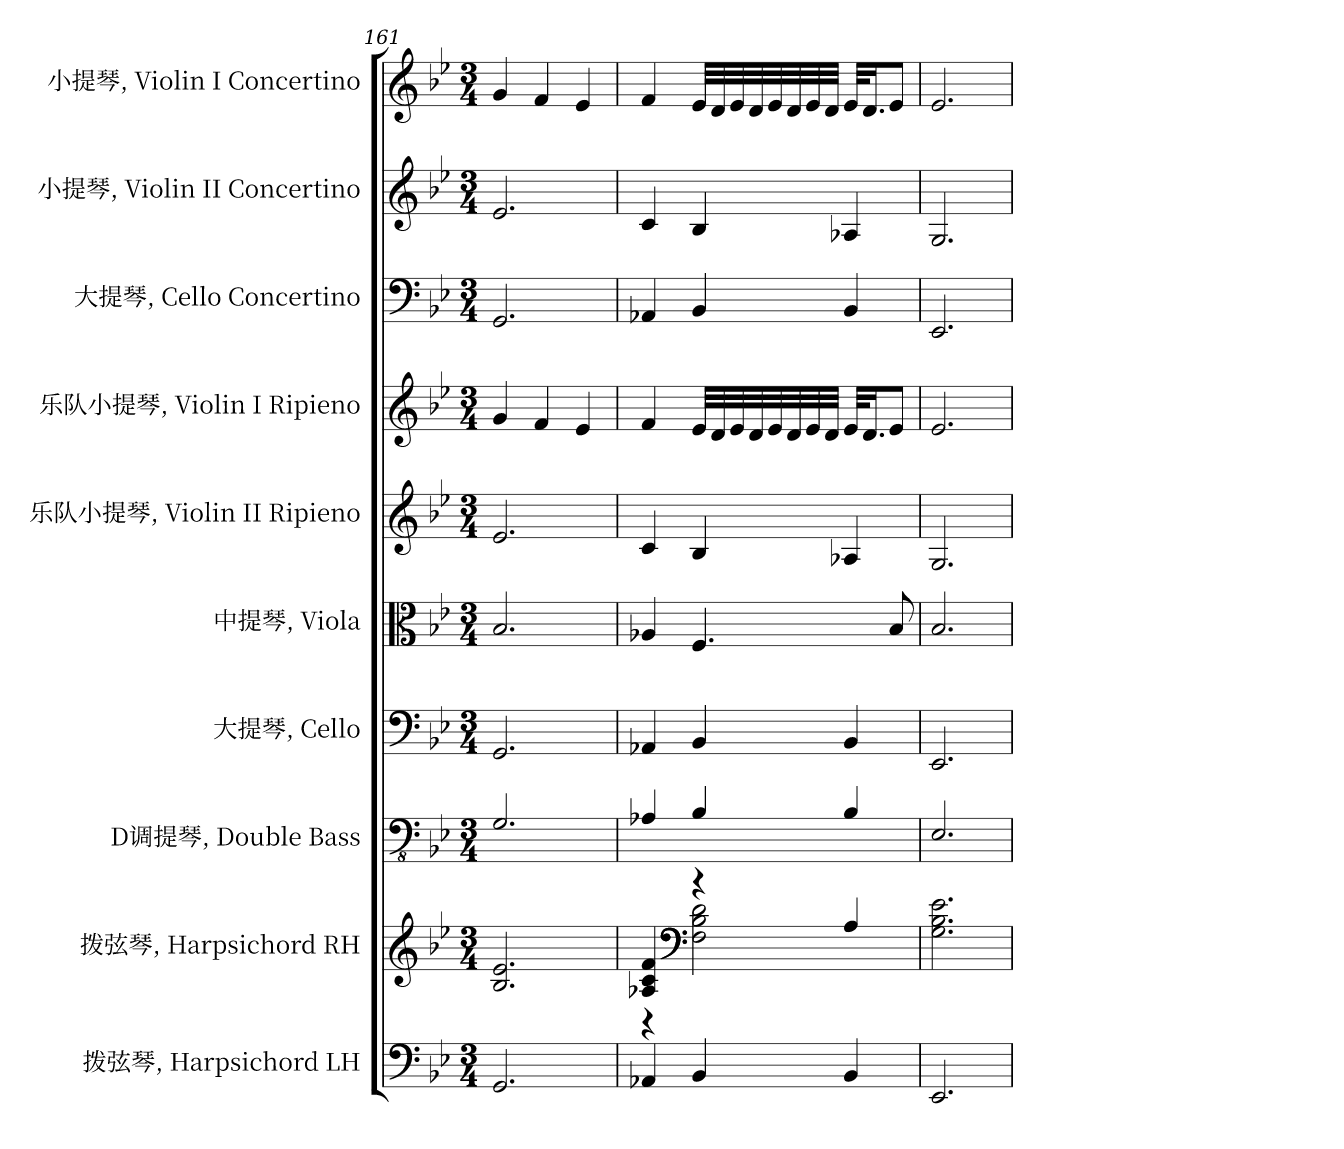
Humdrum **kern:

**kern	**kern	**kern	**kern	**kern	**kern	**kern	**kern	**kern	**kern
*part10	*part9	*part8	*part7	*part6	*part5	*part4	*part3	*part2	*part1
*staff10	*staff9	*staff8	*staff7	*staff6	*staff5	*staff4	*staff3	*staff2	*staff1
*I"拨弦琴, Harpsichord LH	*I"拨弦琴, Harpsichord RH	*I"D调提琴, Double Bass	*I"大提琴, Cello	*I"中提琴, Viola	*I"乐队小提琴, Violin II Ripieno	*I"乐队小提琴, Violin I Ripieno	*I"大提琴, Cello Concertino	*I"小提琴, Violin II Concertino	*I"小提琴, Violin I Concertino
*I'Hch.	*I'Hch.	*	*	*I'Vla.	*	*	*	*I'Vln.	*I'Vln.
*clefF4	*clefG2	*clefFv4	*clefF4	*clefC3	*clefG2	*clefG2	*clefF4	*clefG2	*clefG2
*	*	*ITrd7c12	*	*	*	*	*	*	*
*k[b-e-]	*k[b-e-]	*k[b-e-]	*k[b-e-]	*k[b-e-]	*k[b-e-]	*k[b-e-]	*k[b-e-]	*k[b-e-]	*k[b-e-]
*M3/4	*M3/4	*M3/4	*M3/4	*M3/4	*M3/4	*M3/4	*M3/4	*M3/4	*M3/4
=161	=161	=161	=161	=161	=161	=161	=161	=161	=161
2.GG/	2.B-/ 2.e-/	2.GGG/	2.GG/	2.B-/	2.e-/	4g/	2.GG/	2.e-/	4g/
.	.	.	.	.	.	4f/	.	.	4f/
.	.	.	.	.	.	4e-/	.	.	4e-/
!!LO:PB:g=z
=162	=162	=162	=162	=162	=162	=162	=162	=162	=162
*	*^	*	*	*	*	*	*	*	*
4AA-X/	4A-X/ 4c/ 4f/	4r	4AAA-X/	4AA-X/	4A-X/	4c/	4f/	4AA-X/	4c/	4f/
*	*clefF4	*	*	*	*	*	*	*	*	*
4BB-/	4r	2F\ 2B-\ 2d\	4BBB-/	4BB-/	4.F/	4B-/	32e-/LLL	4BB-/	4B-/	32e-/LLL
.	.	.	.	.	.	.	32d/	.	.	32d/
.	.	.	.	.	.	.	32e-/	.	.	32e-/
.	.	.	.	.	.	.	32d/	.	.	32d/
.	.	.	.	.	.	.	32e-/	.	.	32e-/
.	.	.	.	.	.	.	32d/	.	.	32d/
.	.	.	.	.	.	.	32e-/	.	.	32e-/
.	.	.	.	.	.	.	32d/JJJ	.	.	32d/JJJ
4BB-/	4A-/	.	4BBB-/	4BB-/	.	4A-X/	32e-/KLL	4BB-/	4A-X/	32e-/KLL
.	.	.	.	.	.	.	16.d/J	.	.	16.d/J
.	.	.	.	.	8B-/	.	8e-/J	.	.	8e-/J
*	*v	*v	*	*	*	*	*	*	*	*
=163	=163	=163	=163	=163	=163	=163	=163	=163	=163
*	*	*	*	*	*	*	*	*	*MM60
2.EE-/	2.G\ 2.B-\ 2.e-\	2.EEE-/	2.EE-/	2.B-/	2.G/	2.e-/	2.EE-/	2.G/	2.e-/
=	=	=	=	=	=	=	=	=	=
*-	*-	*-	*-	*-	*-	*-	*-	*-	*-
